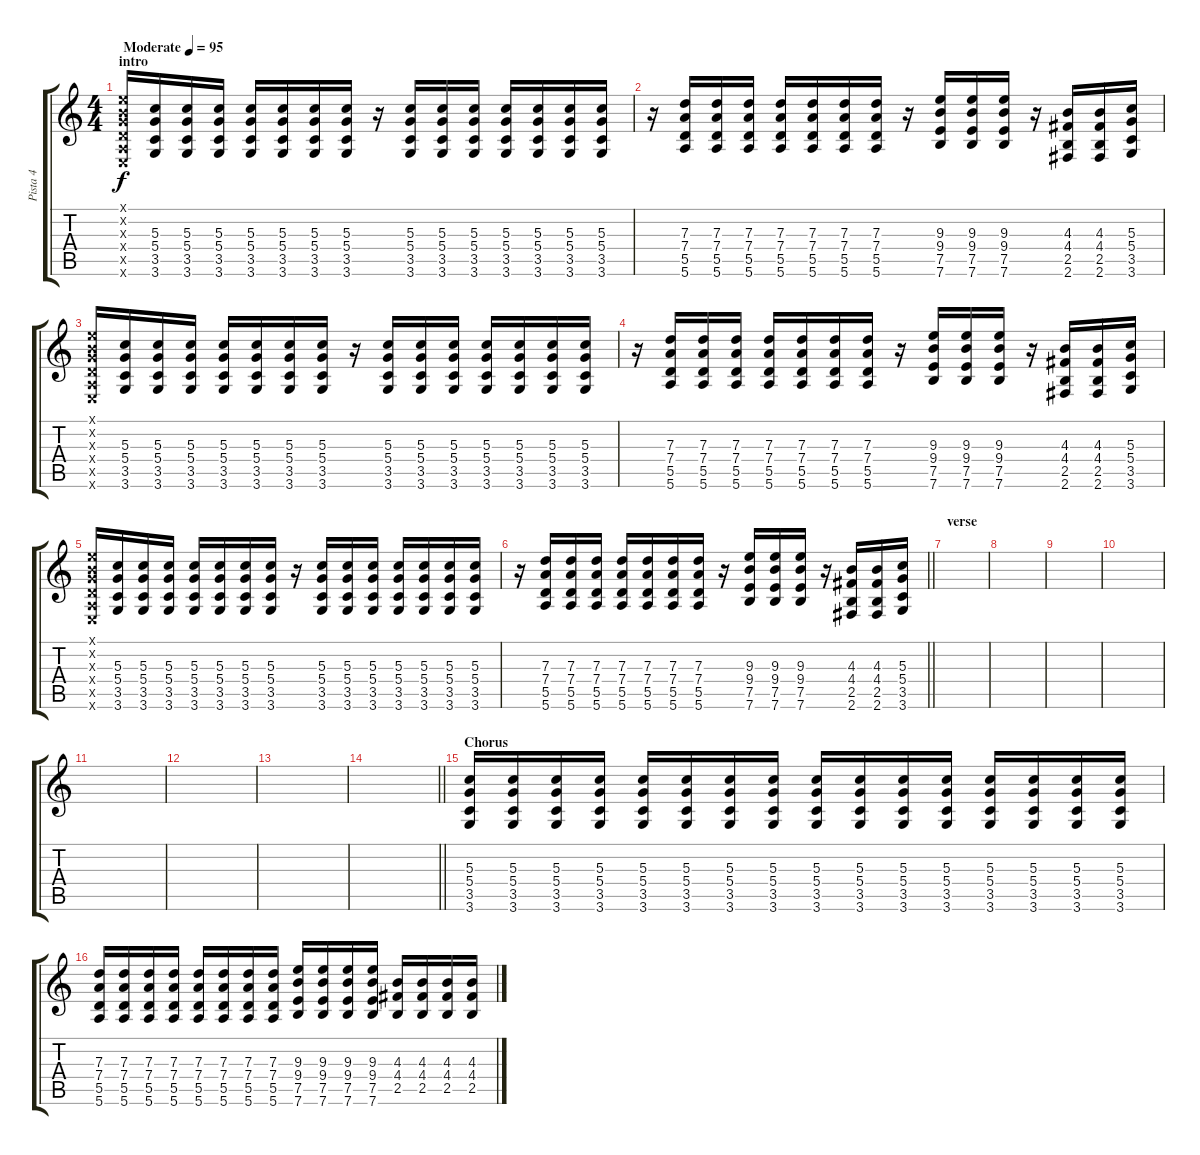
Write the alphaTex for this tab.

\track ("Pista 4" "Pista 4") {instrument overdrivenguitar}
\staff {score tabs}
\tuning (E4 B3 G3 D3 A2 E2) {hide}
\ts (4 4)
\section ("" "intro")
\tempo (95 "Moderate")
\clef g2
\ks c
(0.1{x} 0.2{x} 0.3{x} 0.4{x} 0.5{x} 0.6{x}).16{dy f instrument overdrivenguitar} (5.3 5.4 3.5 3.6).16 (5.3 5.4 3.5 3.6).16 (5.3 5.4 3.5 3.6).16 (5.3 5.4 3.5 3.6).16 (5.3 5.4 3.5 3.6).16 (5.3 5.4 3.5 3.6).16 (5.3 5.4 3.5 3.6).16 r.16 (5.3 5.4 3.5 3.6).16 (5.3 5.4 3.5 3.6).16 (5.3 5.4 3.5 3.6).16 (5.3 5.4 3.5 3.6).16 (5.3 5.4 3.5 3.6).16 (5.3 5.4 3.5 3.6).16 (5.3 5.4 3.5 3.6).16 |
r.16 (7.3 7.4 5.5 5.6).16 (7.3 7.4 5.5 5.6).16 (7.3 7.4 5.5 5.6).16 (7.3 7.4 5.5 5.6).16 (7.3 7.4 5.5 5.6).16 (7.3 7.4 5.5 5.6).16 (7.3 7.4 5.5 5.6).16 r.16 (9.3 9.4 7.5 7.6).16 (9.3 9.4 7.5 7.6).16 (9.3 9.4 7.5 7.6).16 r.16 (4.3 4.4 2.5 2.6).16 (4.3 4.4 2.5 2.6).16 (5.3 5.4 3.5 3.6).16 |
(0.1{x} 0.2{x} 0.3{x} 0.4{x} 0.5{x} 0.6{x}).16 (5.3 5.4 3.5 3.6).16 (5.3 5.4 3.5 3.6).16 (5.3 5.4 3.5 3.6).16 (5.3 5.4 3.5 3.6).16 (5.3 5.4 3.5 3.6).16 (5.3 5.4 3.5 3.6).16 (5.3 5.4 3.5 3.6).16 r.16 (5.3 5.4 3.5 3.6).16 (5.3 5.4 3.5 3.6).16 (5.3 5.4 3.5 3.6).16 (5.3 5.4 3.5 3.6).16 (5.3 5.4 3.5 3.6).16 (5.3 5.4 3.5 3.6).16 (5.3 5.4 3.5 3.6).16 |
r.16 (7.3 7.4 5.5 5.6).16 (7.3 7.4 5.5 5.6).16 (7.3 7.4 5.5 5.6).16 (7.3 7.4 5.5 5.6).16 (7.3 7.4 5.5 5.6).16 (7.3 7.4 5.5 5.6).16 (7.3 7.4 5.5 5.6).16 r.16 (9.3 9.4 7.5 7.6).16 (9.3 9.4 7.5 7.6).16 (9.3 9.4 7.5 7.6).16 r.16 (4.3 4.4 2.5 2.6).16 (4.3 4.4 2.5 2.6).16 (5.3 5.4 3.5 3.6).16 |
(0.1{x} 0.2{x} 0.3{x} 0.4{x} 0.5{x} 0.6{x}).16 (5.3 5.4 3.5 3.6).16 (5.3 5.4 3.5 3.6).16 (5.3 5.4 3.5 3.6).16 (5.3 5.4 3.5 3.6).16 (5.3 5.4 3.5 3.6).16 (5.3 5.4 3.5 3.6).16 (5.3 5.4 3.5 3.6).16 r.16 (5.3 5.4 3.5 3.6).16 (5.3 5.4 3.5 3.6).16 (5.3 5.4 3.5 3.6).16 (5.3 5.4 3.5 3.6).16 (5.3 5.4 3.5 3.6).16 (5.3 5.4 3.5 3.6).16 (5.3 5.4 3.5 3.6).16 |
\barLineRight lightlight
r.16 (7.3 7.4 5.5 5.6).16 (7.3 7.4 5.5 5.6).16 (7.3 7.4 5.5 5.6).16 (7.3 7.4 5.5 5.6).16 (7.3 7.4 5.5 5.6).16 (7.3 7.4 5.5 5.6).16 (7.3 7.4 5.5 5.6).16 r.16 (9.3 9.4 7.5 7.6).16 (9.3 9.4 7.5 7.6).16 (9.3 9.4 7.5 7.6).16 r.16 (4.3 4.4 2.5 2.6).16 (4.3 4.4 2.5 2.6).16 (5.3 5.4 3.5 3.6).16 |
\section ("" "verse")
|
|
|
|
|
|
|
\barLineRight lightlight
|
\section ("" "Chorus")
(5.3 5.4 3.5 3.6).16 (5.3 5.4 3.5 3.6).16 (5.3 5.4 3.5 3.6).16 (5.3 5.4 3.5 3.6).16 (5.3 5.4 3.5 3.6).16 (5.3 5.4 3.5 3.6).16 (5.3 5.4 3.5 3.6).16 (5.3 5.4 3.5 3.6).16 (5.3 5.4 3.5 3.6).16 (5.3 5.4 3.5 3.6).16 (5.3 5.4 3.5 3.6).16 (5.3 5.4 3.5 3.6).16 (5.3 5.4 3.5 3.6).16 (5.3 5.4 3.5 3.6).16 (5.3 5.4 3.5 3.6).16 (5.3 5.4 3.5 3.6).16 |
(7.3 7.4 5.5 5.6).16 (7.3 7.4 5.5 5.6).16 (7.3 7.4 5.5 5.6).16 (7.3 7.4 5.5 5.6).16 (7.3 7.4 5.5 5.6).16 (7.3 7.4 5.5 5.6).16 (7.3 7.4 5.5 5.6).16 (7.3 7.4 5.5 5.6).16 (9.3 9.4 7.5 7.6).16 (9.3 9.4 7.5 7.6).16 (9.3 9.4 7.5 7.6).16 (9.3 9.4 7.5 7.6).16 (4.3 4.4 2.5).16 (4.3 4.4 2.5).16 (4.3 4.4 2.5).16 (4.3 4.4 2.5).16
